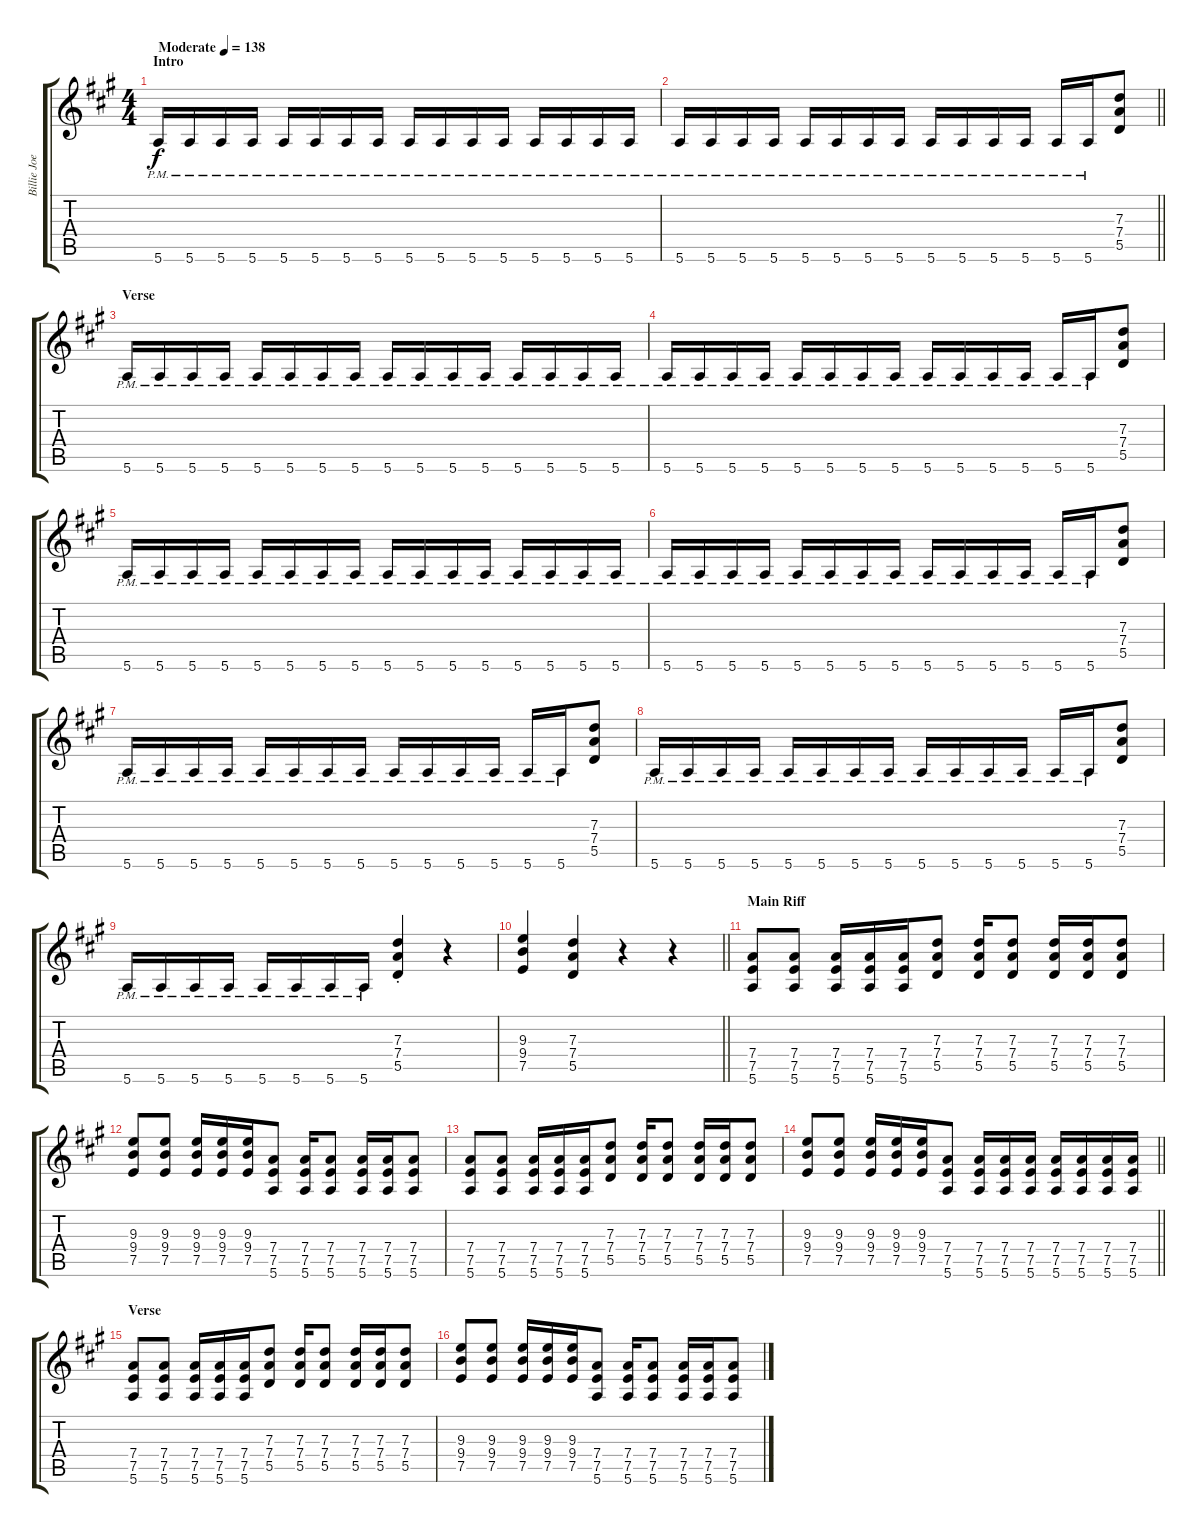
\track ("Billie Joe Lead" "Billie Joe") {instrument overdrivenguitar}
\staff {score tabs}
\tuning (E4 B3 G3 D3 A2 E2) {hide}
\ts (4 4)
\section ("" "Intro")
\tempo (138 "Moderate")
\clef g2
\ks a
5.6{pm}.16{dy f instrument overdrivenguitar} 5.6{pm}.16 5.6{pm}.16 5.6{pm}.16 5.6{pm}.16 5.6{pm}.16 5.6{pm}.16 5.6{pm}.16 5.6{pm}.16 5.6{pm}.16 5.6{pm}.16 5.6{pm}.16 5.6{pm}.16 5.6{pm}.16 5.6{pm}.16 5.6{pm}.16 |
\barLineRight lightlight
5.6{pm}.16 5.6{pm}.16 5.6{pm}.16 5.6{pm}.16 5.6{pm}.16 5.6{pm}.16 5.6{pm}.16 5.6{pm}.16 5.6{pm}.16 5.6{pm}.16 5.6{pm}.16 5.6{pm}.16 5.6{pm}.16 5.6{pm}.16 (7.3 7.4 5.5).8 |
\section ("" "Verse")
5.6{pm}.16 5.6{pm}.16 5.6{pm}.16 5.6{pm}.16 5.6{pm}.16 5.6{pm}.16 5.6{pm}.16 5.6{pm}.16 5.6{pm}.16 5.6{pm}.16 5.6{pm}.16 5.6{pm}.16 5.6{pm}.16 5.6{pm}.16 5.6{pm}.16 5.6{pm}.16 |
5.6{pm}.16 5.6{pm}.16 5.6{pm}.16 5.6{pm}.16 5.6{pm}.16 5.6{pm}.16 5.6{pm}.16 5.6{pm}.16 5.6{pm}.16 5.6{pm}.16 5.6{pm}.16 5.6{pm}.16 5.6{pm}.16 5.6{pm}.16 (7.3 7.4 5.5).8 |
5.6{pm}.16 5.6{pm}.16 5.6{pm}.16 5.6{pm}.16 5.6{pm}.16 5.6{pm}.16 5.6{pm}.16 5.6{pm}.16 5.6{pm}.16 5.6{pm}.16 5.6{pm}.16 5.6{pm}.16 5.6{pm}.16 5.6{pm}.16 5.6{pm}.16 5.6{pm}.16 |
5.6{pm}.16 5.6{pm}.16 5.6{pm}.16 5.6{pm}.16 5.6{pm}.16 5.6{pm}.16 5.6{pm}.16 5.6{pm}.16 5.6{pm}.16 5.6{pm}.16 5.6{pm}.16 5.6{pm}.16 5.6{pm}.16 5.6{pm}.16 (7.3 7.4 5.5).8 |
5.6{pm}.16 5.6{pm}.16 5.6{pm}.16 5.6{pm}.16 5.6{pm}.16 5.6{pm}.16 5.6{pm}.16 5.6{pm}.16 5.6{pm}.16 5.6{pm}.16 5.6{pm}.16 5.6{pm}.16 5.6{pm}.16 5.6{pm}.16 (7.3 7.4 5.5).8 |
5.6{pm}.16 5.6{pm}.16 5.6{pm}.16 5.6{pm}.16 5.6{pm}.16 5.6{pm}.16 5.6{pm}.16 5.6{pm}.16 5.6{pm}.16 5.6{pm}.16 5.6{pm}.16 5.6{pm}.16 5.6{pm}.16 5.6{pm}.16 (7.3 7.4 5.5).8 |
5.6{pm}.16 5.6{pm}.16 5.6{pm}.16 5.6{pm}.16 5.6{pm}.16 5.6{pm}.16 5.6{pm}.16 5.6{pm}.16 (7.3{st} 7.4{st} 5.5{st}).4 r.4 |
\barLineRight lightlight
(9.3 9.4 7.5).4 (7.3 7.4 5.5).4 r.4 r.4 |
\section ("" "Main Riff")
(7.4 7.5 5.6).8 (7.4 7.5 5.6).8 (7.4 7.5 5.6).16 (7.4 7.5 5.6).16 (7.4 7.5 5.6).16 (7.3 7.4 5.5).8 (7.3 7.4 5.5).16 (7.3 7.4 5.5).8 (7.3 7.4 5.5).16 (7.3 7.4 5.5).16 (7.3 7.4 5.5).8 |
(9.3 9.4 7.5).8 (9.3 9.4 7.5).8 (9.3 9.4 7.5).16 (9.3 9.4 7.5).16 (9.3 9.4 7.5).16 (7.4 7.5 5.6).8 (7.4 7.5 5.6).16 (7.4 7.5 5.6).8 (7.4 7.5 5.6).16 (7.4 7.5 5.6).16 (7.4 7.5 5.6).8 |
(7.4 7.5 5.6).8 (7.4 7.5 5.6).8 (7.4 7.5 5.6).16 (7.4 7.5 5.6).16 (7.4 7.5 5.6).16 (7.3 7.4 5.5).8 (7.3 7.4 5.5).16 (7.3 7.4 5.5).8 (7.3 7.4 5.5).16 (7.3 7.4 5.5).16 (7.3 7.4 5.5).8 |
\barLineRight lightlight
(9.3 9.4 7.5).8 (9.3 9.4 7.5).8 (9.3 9.4 7.5).16 (9.3 9.4 7.5).16 (9.3 9.4 7.5).16 (7.4 7.5 5.6).8 (7.4 7.5 5.6).16 (7.4 7.5 5.6).16 (7.4 7.5 5.6).16 (7.4 7.5 5.6).16 (7.4 7.5 5.6).16 (7.4 7.5 5.6).16 (7.4 7.5 5.6).16 |
\section ("" "Verse")
(7.4 7.5 5.6).8 (7.4 7.5 5.6).8 (7.4 7.5 5.6).16 (7.4 7.5 5.6).16 (7.4 7.5 5.6).16 (7.3 7.4 5.5).8 (7.3 7.4 5.5).16 (7.3 7.4 5.5).8 (7.3 7.4 5.5).16 (7.3 7.4 5.5).16 (7.3 7.4 5.5).8 |
(9.3 9.4 7.5).8 (9.3 9.4 7.5).8 (9.3 9.4 7.5).16 (9.3 9.4 7.5).16 (9.3 9.4 7.5).16 (7.4 7.5 5.6).8 (7.4 7.5 5.6).16 (7.4 7.5 5.6).8 (7.4 7.5 5.6).16 (7.4 7.5 5.6).16 (7.4 7.5 5.6).8
